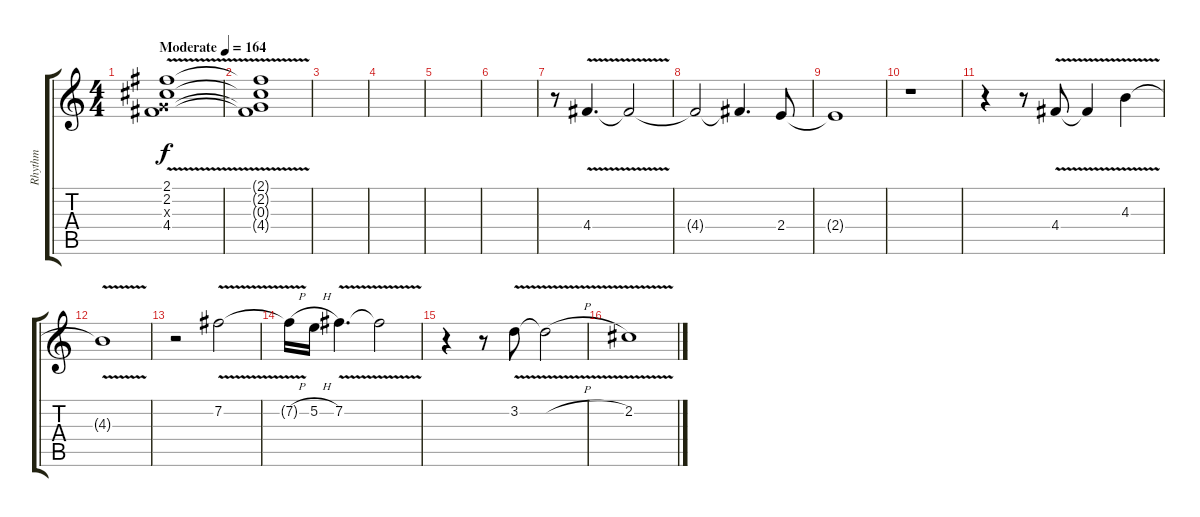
\track ("Rhythm" "Rhythm") {instrument electricguitarclean}
\staff {score tabs}
\tuning (E4 B3 G3 D3 A2 E2) {hide}
\ts (4 4)
\tempo (164 "Moderate")
\clef g2
\ks c
(2.1{v} 2.2{v} 0.3{x} 4.4{v}).1{dy f instrument electricguitarclean} |
(2.1{t} 2.2{t} 0.3{t} 4.4{t}).1 |
|
|
|
|
r.8 4.4{v}.4{d} 4.4{t}.2 |
4.4{t}.2 4.4{t}.4{d} 2.4.8 |
2.4{t}.1 |
r.1 |
r.4 r.8 4.4{v}.8 4.4{t}.4 4.3{v}.4 |
4.3{t}.1 |
r.2 7.2{v}.2 |
7.2{h t}.16 5.2{h}.16 7.2{v}.4{d} 7.2{t}.2 |
r.4 r.8 3.2{v}.8 3.2{v h t}.2 |
2.2{v}.1
